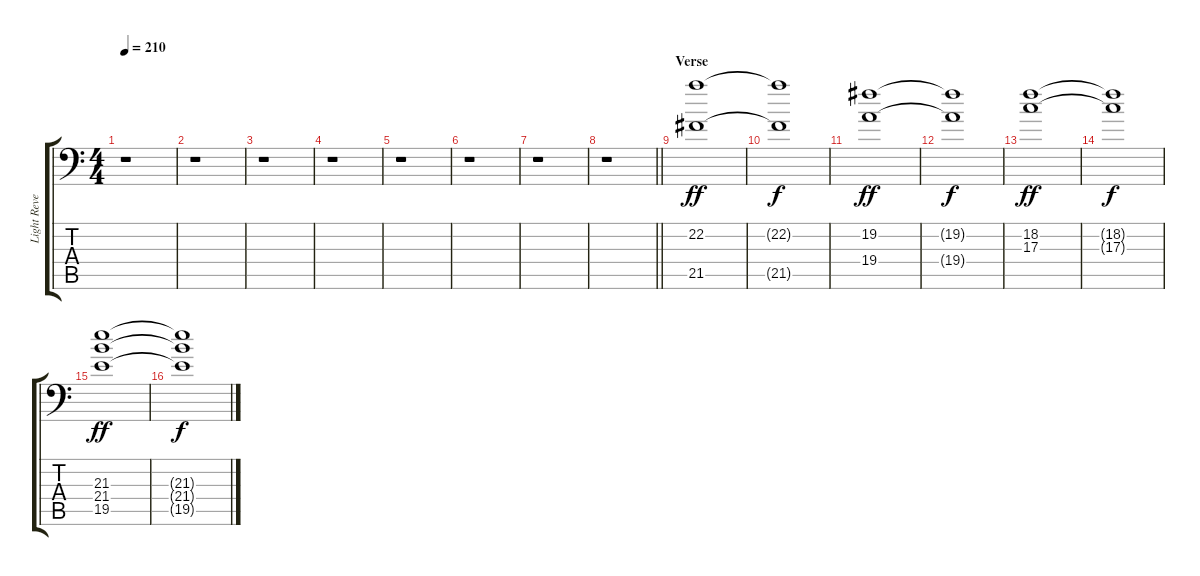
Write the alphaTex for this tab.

\track ("Light Reverb Pad" "Light Reve") {instrument pad5bowed}
\staff {score tabs}
\tuning (B8 B3 G3 D3 A2 C-1) {hide}
\ts (4 4)
\tempo 210
\clef f4
\ks c
r.1{dy f} |
r.1 |
r.1 |
r.1 |
r.1 |
r.1 |
r.1 |
\barLineRight lightlight
r.1 |
\section ("" "Verse")
(22.2 21.5).1{dy ff} |
(22.2{t} 21.5{t}).1{dy f} |
(19.2 19.4).1{dy ff} |
(19.2{t} 19.4{t}).1{dy f} |
(18.2 17.3).1{dy ff} |
(18.2{t} 17.3{t}).1{dy f} |
(21.3 21.4 19.5).1{dy ff} |
(21.3{t} 21.4{t} 19.5{t}).1{dy f}
